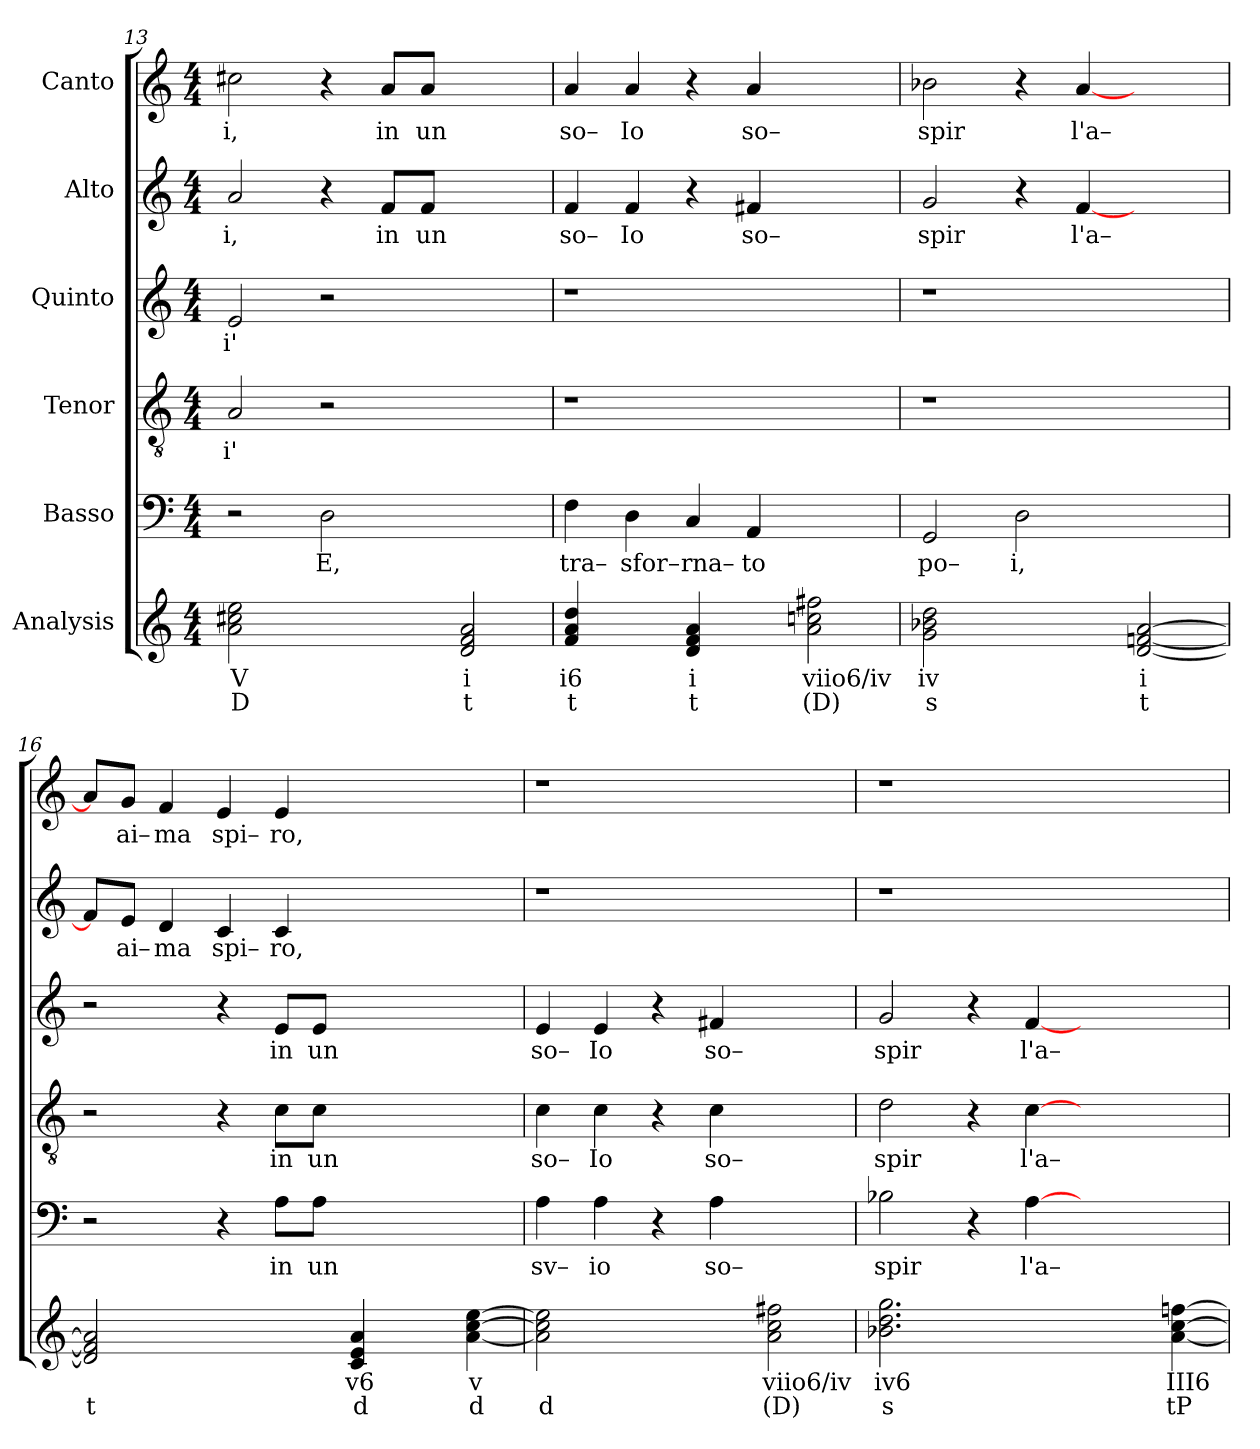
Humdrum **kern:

**kern	**text	**text	**kern	**text	**kern	**text	**kern	**text	**kern	**text	**kern	**text
*part6	*part6	*part6	*part5	*part5	*part4	*part4	*part3	*part3	*part2	*part2	*part1	*part1
*staff6	*staff6	*staff6	*staff5	*staff5	*staff4	*staff4	*staff3	*staff3	*staff2	*staff2	*staff1	*staff1
*I"Analysis	*	*	*I"Basso	*	*I"Tenor	*	*I"Quinto	*	*I"Alto	*	*I"Canto	*
*	*	*	*clefF4	*	*clefGv2	*	*clefG2	*	*clefG2	*	*clefG2	*
*k[]	*	*	*k[]	*	*k[]	*	*k[]	*	*k[]	*	*k[]	*
*M4/4	*	*	*M4/4	*	*M4/4	*	*M4/4	*	*M4/4	*	*M4/4	*
=13	=13	=13	=13	=13	=13	=13	=13	=13	=13	=13	=13	=13
!	!	!	!	!	!	!LO:LY:b	!	!	!	!	!	!
!	!	!	!	!	!	!	!	!LO:LY:b	!	!	!	!
!	!	!	!	!	!	!	!	!	!	!LO:LY:b	!	!
!	!	!	!	!	!	!	!	!	!	!	!	!LO:LY:b
2a 2cc#X 2ee	V	D	2r	.	2A/	i'	2e/	i'	2a/	i,	2cc#X\	i,
!	!	!	!	!LO:LY:b	!	!	!	!	!	!	!	!
2ryy	.	.	2D\	E,	2r	.	2r	.	4r	.	4r	.
!	!	!	!	!	!	!	!	!	!	!LO:LY:b	!	!
!	!	!	!	!	!	!	!	!	!	!	!	!LO:LY:b
.	.	.	.	.	.	.	.	.	8f/L	in	8a/L	in
!	!	!	!	!	!	!	!	!	!	!LO:LY:b	!	!
!	!	!	!	!	!	!	!	!	!	!	!	!LO:LY:b
.	.	.	.	.	.	.	.	.	8f/J	un	8a/J	un
2d 2f 2a	i	t	2ryy	.	2ryy	.	2ryy	.	2ryy	.	2ryy	.
=14	=14	=14	=14	=14	=14	=14	=14	=14	=14	=14	=14	=14
!	!	!	!	!LO:LY:b	!	!	!	!	!	!	!	!
!	!	!	!	!	!	!	!	!	!	!LO:LY:b	!	!
!	!	!	!	!	!	!	!	!	!	!	!	!LO:LY:b
4f 4a 4dd	i6	t	4F\	tra–	1r	.	1r	.	4f/	so–	4a/	so–
!	!	!	!	!LO:LY:b	!	!	!	!	!	!	!	!
!	!	!	!	!	!	!	!	!	!	!LO:LY:b	!	!
!	!	!	!	!	!	!	!	!	!	!	!	!LO:LY:b
4ryy	.	.	4D\	sfor–	.	.	.	.	4f/	Io	4a/	Io
!	!	!	!	!LO:LY:b	!	!	!	!	!	!	!	!
4d 4f 4a	i	t	4C/	rna–	.	.	.	.	4r	.	4r	.
!	!	!	!	!LO:LY:b	!	!	!	!	!	!	!	!
!	!	!	!	!	!	!	!	!	!	!LO:LY:b	!	!
!	!	!	!	!	!	!	!	!	!	!	!	!LO:LY:b
4ryy	.	.	4AA/	to	.	.	.	.	4f#X/	so–	4a/	so–
2a 2ccn 2ff#X	viio6/iv	(D)	2ryy	.	2ryy	.	2ryy	.	2ryy	.	2ryy	.
=15	=15	=15	=15	=15	=15	=15	=15	=15	=15	=15	=15	=15
!	!	!	!	!LO:LY:b	!	!	!	!	!	!	!	!
!	!	!	!	!	!	!	!	!	!	!LO:LY:b	!	!
!	!	!	!	!	!	!	!	!	!	!	!	!LO:LY:b
2g 2b-X 2dd	iv	s	2GG/	po–	1r	.	1r	.	2g/	spir	2b-X\	spir
!	!	!	!	!LO:LY:b	!	!	!	!	!	!	!	!
2ryy	.	.	2D\	i,	.	.	.	.	4r	.	4r	.
!	!	!	!	!	!	!	!	!	!	!LO:LY:b	!	!
!	!	!	!	!	!	!	!	!	!	!	!	!LO:LY:b
.	.	.	.	.	.	.	.	.	[4f/	l'a–	[4a/	l'a–
[2d [2fn [2a	i	t	2ryy	.	2ryy	.	2ryy	.	2ryy	.	2ryy	.
=16	=16	=16	=16	=16	=16	=16	=16	=16	=16	=16	=16	=16
2d] 2f] 2a]	.	t	2r	.	2r	.	2r	.	8f/L]	.	8a/L]	.
!	!	!	!	!	!	!	!	!	!	!LO:LY:b	!	!
!	!	!	!	!	!	!	!	!	!	!	!	!LO:LY:b
.	.	.	.	.	.	.	.	.	8e/J	ai–	8g/J	ai–
!	!	!	!	!	!	!	!	!	!	!LO:LY:b	!	!
!	!	!	!	!	!	!	!	!	!	!	!	!LO:LY:b
.	.	.	.	.	.	.	.	.	4d/	ma	4f/	ma
!	!	!	!	!	!	!	!	!	!	!LO:LY:b	!	!
!	!	!	!	!	!	!	!	!	!	!	!	!LO:LY:b
2ryy	.	.	4r	.	4r	.	4r	.	4c/	spi–	4e/	spi–
!	!	!	!	!LO:LY:b	!	!	!	!	!	!	!	!
!	!	!	!	!	!	!LO:LY:b	!	!	!	!	!	!
!	!	!	!	!	!	!	!	!LO:LY:b	!	!	!	!
!	!	!	!	!	!	!	!	!	!	!LO:LY:b	!	!
!	!	!	!	!	!	!	!	!	!	!	!	!LO:LY:b
.	.	.	8A\L	in	8c\L	in	8e/L	in	4c/	ro,	4e/	ro,
!	!	!	!	!LO:LY:b	!	!	!	!	!	!	!	!
!	!	!	!	!	!	!LO:LY:b	!	!	!	!	!	!
!	!	!	!	!	!	!	!	!LO:LY:b	!	!	!	!
.	.	.	8A\J	un	8c\J	un	8e/J	un	.	.	.	.
4c 4e 4a	v6	d	2.ryy	.	2.ryy	.	2.ryy	.	2.ryy	.	2.ryy	.
4ryy	.	.	.	.	.	.	.	.	.	.	.	.
[4a [4cc [4ee	v	d	.	.	.	.	.	.	.	.	.	.
=17	=17	=17	=17	=17	=17	=17	=17	=17	=17	=17	=17	=17
!	!	!	!	!LO:LY:b	!	!	!	!	!	!	!	!
!	!	!	!	!	!	!LO:LY:b	!	!	!	!	!	!
!	!	!	!	!	!	!	!	!LO:LY:b	!	!	!	!
2a] 2cc] 2ee]	.	d	4A\	sv–	4c\	so–	4e/	so–	1r	.	1r	.
!	!	!	!	!LO:LY:b	!	!	!	!	!	!	!	!
!	!	!	!	!	!	!LO:LY:b	!	!	!	!	!	!
!	!	!	!	!	!	!	!	!LO:LY:b	!	!	!	!
.	.	.	4A\	io	4c\	Io	4e/	Io	.	.	.	.
2ryy	.	.	4r	.	4r	.	4r	.	.	.	.	.
!	!	!	!	!LO:LY:b	!	!	!	!	!	!	!	!
!	!	!	!	!	!	!LO:LY:b	!	!	!	!	!	!
!	!	!	!	!	!	!	!	!LO:LY:b	!	!	!	!
.	.	.	4A\	so–	4c\	so–	4f#X/	so–	.	.	.	.
2a 2cc 2ff#X	viio6/iv	(D)	2ryy	.	2ryy	.	2ryy	.	2ryy	.	2ryy	.
=18	=18	=18	=18	=18	=18	=18	=18	=18	=18	=18	=18	=18
!	!	!	!	!LO:LY:b	!	!	!	!	!	!	!	!
!	!	!	!	!	!	!LO:LY:b	!	!	!	!	!	!
!	!	!	!	!	!	!	!	!LO:LY:b	!	!	!	!
2.b-X 2.dd 2.gg	iv6	s	2B-X\	spir	2d\	spir	2g/	spir	1r	.	1r	.
.	.	.	4r	.	4r	.	4r	.	.	.	.	.
!	!	!	!	!LO:LY:b	!	!	!	!	!	!	!	!
!	!	!	!	!	!	!LO:LY:b	!	!	!	!	!	!
!	!	!	!	!	!	!	!	!LO:LY:b	!	!	!	!
2.ryy	.	.	[4A\	l'a–	[4c\	l'a–	[4f/	l'a–	.	.	.	.
.	.	.	2.ryy	.	2.ryy	.	2.ryy	.	2.ryy	.	2.ryy	.
[4a [4cc [4ffn	III6	tP	.	.	.	.	.	.	.	.	.	.
=	=	=	=	=	=	=	=	=	=	=	=	=
*-	*-	*-	*-	*-	*-	*-	*-	*-	*-	*-	*-	*-
